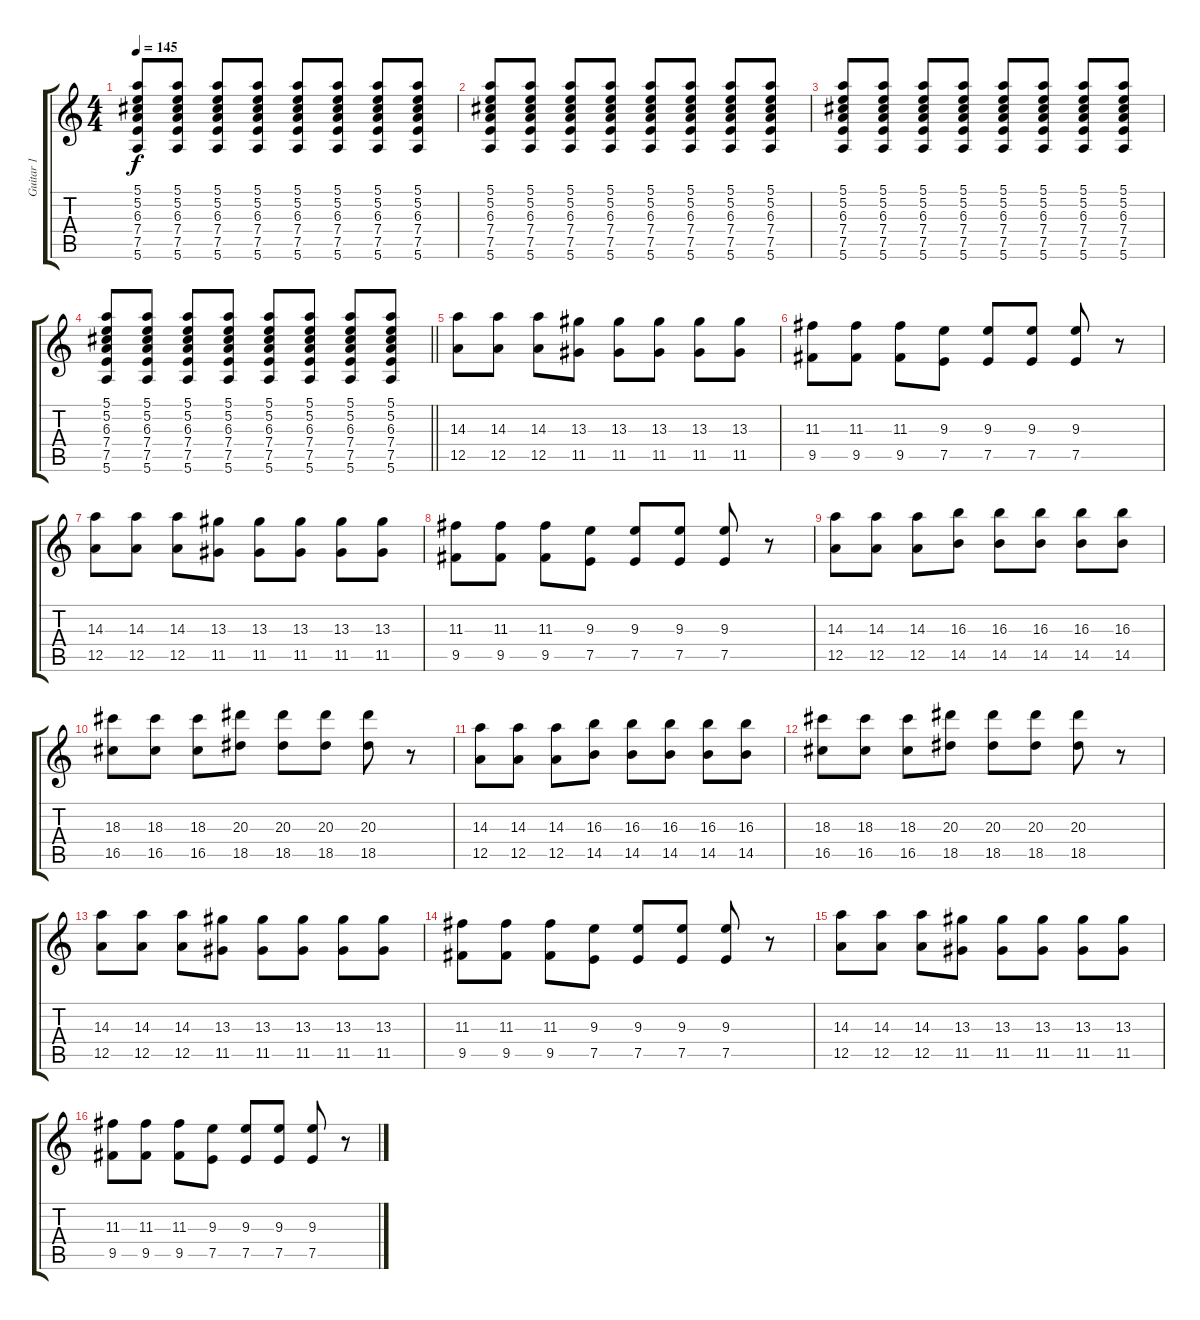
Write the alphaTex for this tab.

\track ("Guitar 1" "Guitar 1") {instrument overdrivenguitar}
\staff {score tabs}
\tuning (E4 B3 G3 D3 A2 E2) {hide}
\ts (4 4)
\tempo 145
\clef g2
\ks c
(5.1 5.2 6.3 7.4 7.5 5.6).8{dy f} (5.1 5.2 6.3 7.4 7.5 5.6).8 (5.1 5.2 6.3 7.4 7.5 5.6).8 (5.1 5.2 6.3 7.4 7.5 5.6).8 (5.1 5.2 6.3 7.4 7.5 5.6).8 (5.1 5.2 6.3 7.4 7.5 5.6).8 (5.1 5.2 6.3 7.4 7.5 5.6).8 (5.1 5.2 6.3 7.4 7.5 5.6).8 |
(5.1 5.2 6.3 7.4 7.5 5.6).8 (5.1 5.2 6.3 7.4 7.5 5.6).8 (5.1 5.2 6.3 7.4 7.5 5.6).8 (5.1 5.2 6.3 7.4 7.5 5.6).8 (5.1 5.2 6.3 7.4 7.5 5.6).8 (5.1 5.2 6.3 7.4 7.5 5.6).8 (5.1 5.2 6.3 7.4 7.5 5.6).8 (5.1 5.2 6.3 7.4 7.5 5.6).8 |
(5.1 5.2 6.3 7.4 7.5 5.6).8 (5.1 5.2 6.3 7.4 7.5 5.6).8 (5.1 5.2 6.3 7.4 7.5 5.6).8 (5.1 5.2 6.3 7.4 7.5 5.6).8 (5.1 5.2 6.3 7.4 7.5 5.6).8 (5.1 5.2 6.3 7.4 7.5 5.6).8 (5.1 5.2 6.3 7.4 7.5 5.6).8 (5.1 5.2 6.3 7.4 7.5 5.6).8 |
\barLineRight lightlight
(5.1 5.2 6.3 7.4 7.5 5.6).8 (5.1 5.2 6.3 7.4 7.5 5.6).8 (5.1 5.2 6.3 7.4 7.5 5.6).8 (5.1 5.2 6.3 7.4 7.5 5.6).8 (5.1 5.2 6.3 7.4 7.5 5.6).8 (5.1 5.2 6.3 7.4 7.5 5.6).8 (5.1 5.2 6.3 7.4 7.5 5.6).8 (5.1 5.2 6.3 7.4 7.5 5.6).8 |
(14.3 12.5).8 (14.3 12.5).8 (14.3 12.5).8 (13.3 11.5).8 (13.3 11.5).8 (13.3 11.5).8 (13.3 11.5).8 (13.3 11.5).8 |
(11.3 9.5).8 (11.3 9.5).8 (11.3 9.5).8 (9.3 7.5).8 (9.3 7.5).8 (9.3 7.5).8 (9.3 7.5).8 r.8 |
(14.3 12.5).8 (14.3 12.5).8 (14.3 12.5).8 (13.3 11.5).8 (13.3 11.5).8 (13.3 11.5).8 (13.3 11.5).8 (13.3 11.5).8 |
(11.3 9.5).8 (11.3 9.5).8 (11.3 9.5).8 (9.3 7.5).8 (9.3 7.5).8 (9.3 7.5).8 (9.3 7.5).8 r.8 |
(14.3 12.5).8 (14.3 12.5).8 (14.3 12.5).8 (16.3 14.5).8 (16.3 14.5).8 (16.3 14.5).8 (16.3 14.5).8 (16.3 14.5).8 |
(18.3 16.5).8 (18.3 16.5).8 (18.3 16.5).8 (20.3 18.5).8 (20.3 18.5).8 (20.3 18.5).8 (20.3 18.5).8 r.8 |
(14.3 12.5).8 (14.3 12.5).8 (14.3 12.5).8 (16.3 14.5).8 (16.3 14.5).8 (16.3 14.5).8 (16.3 14.5).8 (16.3 14.5).8 |
(18.3 16.5).8 (18.3 16.5).8 (18.3 16.5).8 (20.3 18.5).8 (20.3 18.5).8 (20.3 18.5).8 (20.3 18.5).8 r.8 |
(14.3 12.5).8 (14.3 12.5).8 (14.3 12.5).8 (13.3 11.5).8 (13.3 11.5).8 (13.3 11.5).8 (13.3 11.5).8 (13.3 11.5).8 |
(11.3 9.5).8 (11.3 9.5).8 (11.3 9.5).8 (9.3 7.5).8 (9.3 7.5).8 (9.3 7.5).8 (9.3 7.5).8 r.8 |
(14.3 12.5).8 (14.3 12.5).8 (14.3 12.5).8 (13.3 11.5).8 (13.3 11.5).8 (13.3 11.5).8 (13.3 11.5).8 (13.3 11.5).8 |
(11.3 9.5).8 (11.3 9.5).8 (11.3 9.5).8 (9.3 7.5).8 (9.3 7.5).8 (9.3 7.5).8 (9.3 7.5).8 r.8
